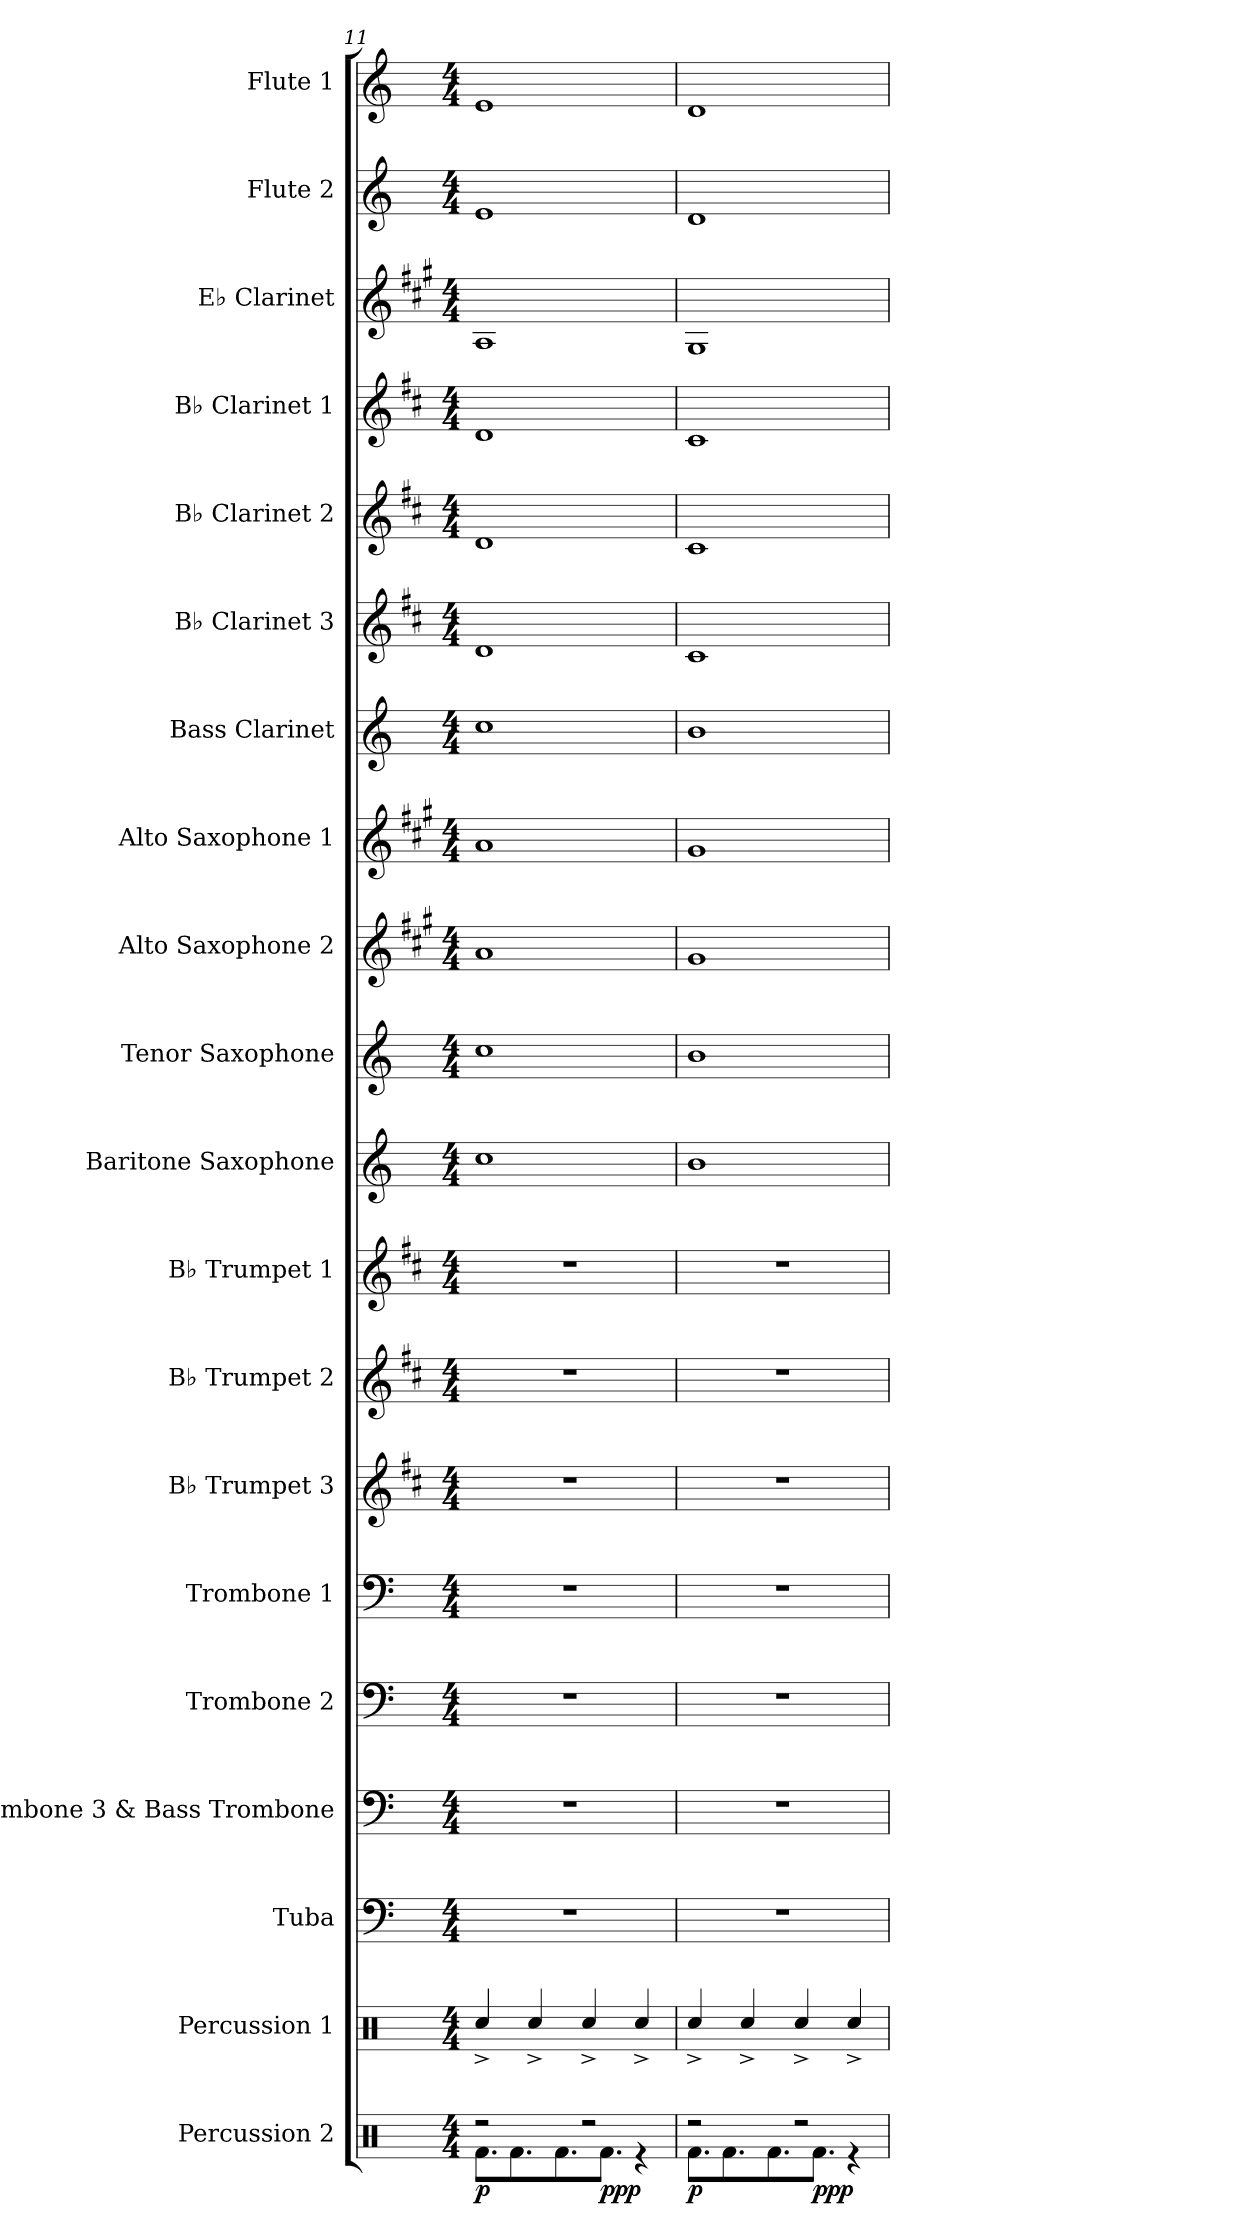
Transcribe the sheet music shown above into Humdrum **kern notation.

**kern	**dynam	**kern	**kern	**kern	**kern	**kern	**kern	**kern	**kern	**kern	**kern	**kern	**kern	**kern	**kern	**kern	**kern	**kern	**kern	**kern
*part20	*part20	*part19	*part18	*part17	*part16	*part15	*part14	*part13	*part12	*part11	*part10	*part9	*part8	*part7	*part6	*part5	*part4	*part3	*part2	*part1
*staff20	*staff20	*staff19	*staff18	*staff17	*staff16	*staff15	*staff14	*staff13	*staff12	*staff11	*staff10	*staff9	*staff8	*staff7	*staff6	*staff5	*staff4	*staff3	*staff2	*staff1
*I"Percussion 2	*	*I"Percussion 1	*I"Tuba	*I"Trombone 3 &amp; Bass Trombone	*I"Trombone 2	*I"Trombone 1	*I"B♭ Trumpet 3	*I"B♭ Trumpet 2	*I"B♭ Trumpet 1	*I"Baritone Saxophone	*I"Tenor Saxophone	*I"Alto Saxophone 2	*I"Alto Saxophone 1	*I"Bass Clarinet	*I"B♭ Clarinet 3	*I"B♭ Clarinet 2	*I"B♭ Clarinet 1	*I"E♭ Clarinet	*I"Flute 2	*I"Flute 1
*I'Perc. 2	*	*I'Perc. 1	*I'Tba.	*I'Tbn. 3 B. Tbn.	*I'Tbn. 2	*I'Tbn. 1	*I'B♭ Tpt. 3	*I'B♭ Tpt. 2	*I'B♭ Tpt. 1	*I'Bar. Sax.	*I'T. Sax.	*I'A. Sax. 2	*I'A. Sax. 1	*I'B. Cl.	*I'B♭ Cl. 3	*I'B♭ Cl. 2	*I'B♭ Cl. 1	*I'E♭ Cl.	*I'Fl. 2	*I'Fl. 1
*clefX	*	*clefX	*clefF4	*clefF4	*clefF4	*clefF4	*clefG2	*clefG2	*clefG2	*clefG2	*clefG2	*clefG2	*clefG2	*clefG2	*clefG2	*clefG2	*clefG2	*clefG2	*clefG2	*clefG2
*	*	*	*	*	*	*	*ITrd1c2	*ITrd1c2	*ITrd1c2	*ITrd12c21	*ITrd8c14	*ITrd5c9	*ITrd5c9	*ITrd8c14	*ITrd1c2	*ITrd1c2	*ITrd1c2	*ITrd-2c-3	*	*
*k[]	*	*k[]	*k[]	*k[]	*k[]	*k[]	*k[]	*k[]	*k[]	*k[]	*k[]	*k[]	*k[]	*k[]	*k[]	*k[]	*k[]	*k[]	*k[]	*k[]
*M4/4	*	*M4/4	*M4/4	*M4/4	*M4/4	*M4/4	*M4/4	*M4/4	*M4/4	*M4/4	*M4/4	*M4/4	*M4/4	*M4/4	*M4/4	*M4/4	*M4/4	*M4/4	*M4/4	*M4/4
=11	=11	=11	=11	=11	=11	=11	=11	=11	=11	=11	=11	=11	=11	=11	=11	=11	=11	=11	=11	=11
*^	*	*	*	*	*	*	*	*	*	*	*	*	*	*	*	*	*	*	*	*
!	!	!LO:DY:b	!	!	!	!	!	!	!	!	!	!	!	!	!	!	!	!	!	!	!
2r	8.Rf\L	p	4Rcc^/	1r	1r	1r	1r	1r	1r	1r	1c	1c	1c	1c	1c	1c	1c	1c	1c	1e	1e
.	8.Rf\	.	.	.	.	.	.	.	.	.	.	.	.	.	.	.	.	.	.	.	.
.	.	.	4Rcc^/	.	.	.	.	.	.	.	.	.	.	.	.	.	.	.	.	.	.
.	8.Rf\	.	.	.	.	.	.	.	.	.	.	.	.	.	.	.	.	.	.	.	.
2r	.	.	4Rcc^/	.	.	.	.	.	.	.	.	.	.	.	.	.	.	.	.	.	.
!	!	!LO:DY:b	!	!	!	!	!	!	!	!	!	!	!	!	!	!	!	!	!	!	!
.	8.Rf\J	ppp	.	.	.	.	.	.	.	.	.	.	.	.	.	.	.	.	.	.	.
.	4r	.	4Rcc^/	.	.	.	.	.	.	.	.	.	.	.	.	.	.	.	.	.	.
=12	=12	=12	=12	=12	=12	=12	=12	=12	=12	=12	=12	=12	=12	=12	=12	=12	=12	=12	=12	=12	=12
!	!	!LO:DY:b	!	!	!	!	!	!	!	!	!	!	!	!	!	!	!	!	!	!	!
2r	8.Rf\L	p	4Rcc^/	1r	1r	1r	1r	1r	1r	1r	1B	1B	1B	1B	1B	1B	1B	1B	1B	1d	1d
.	8.Rf\	.	.	.	.	.	.	.	.	.	.	.	.	.	.	.	.	.	.	.	.
.	.	.	4Rcc^/	.	.	.	.	.	.	.	.	.	.	.	.	.	.	.	.	.	.
.	8.Rf\	.	.	.	.	.	.	.	.	.	.	.	.	.	.	.	.	.	.	.	.
2r	.	.	4Rcc^/	.	.	.	.	.	.	.	.	.	.	.	.	.	.	.	.	.	.
!	!	!LO:DY:b	!	!	!	!	!	!	!	!	!	!	!	!	!	!	!	!	!	!	!
.	8.Rf\J	ppp	.	.	.	.	.	.	.	.	.	.	.	.	.	.	.	.	.	.	.
.	4r	.	4Rcc^/	.	.	.	.	.	.	.	.	.	.	.	.	.	.	.	.	.	.
*v	*v	*	*	*	*	*	*	*	*	*	*	*	*	*	*	*	*	*	*	*	*
=	=	=	=	=	=	=	=	=	=	=	=	=	=	=	=	=	=	=	=	=
*-	*-	*-	*-	*-	*-	*-	*-	*-	*-	*-	*-	*-	*-	*-	*-	*-	*-	*-	*-	*-
